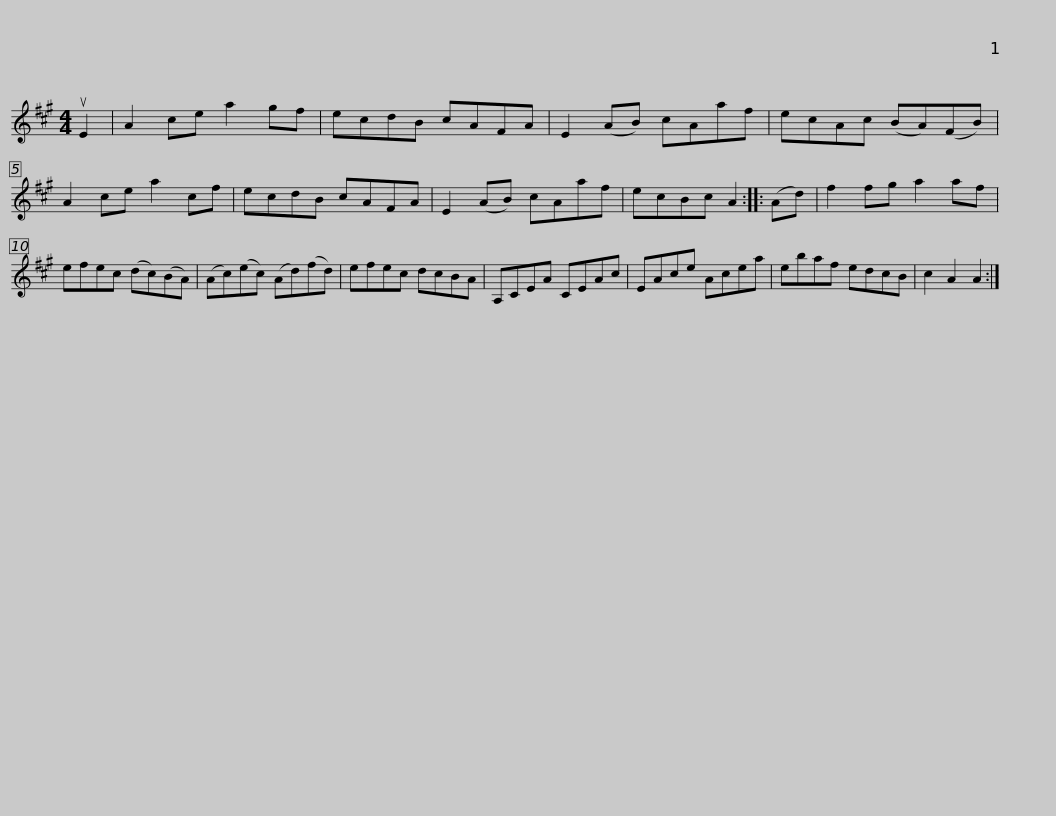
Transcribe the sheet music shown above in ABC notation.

X:1
L:1/8
M:4/4
I:linebreak $
K:A
V:1 treble
V:1
 uE2 | A2 ce a2 gf | ecdB cAFA | E2 (AB) cAaf | ecAc (BA)(FB) | %5
 A2 ce a2 cf |$ ecdB cAFA | E2 (AB) cAaf | ecBc A2 :: (Ad) | %10
 f2 fg a2 af | efec (dc)(BA) |$ (Ac)(ec) (Ad)(fd) | efec dcBA | A,CEA CEAc | %15
 EAce Acea | ebaf edcB | c2 A2 A2 :| %18
